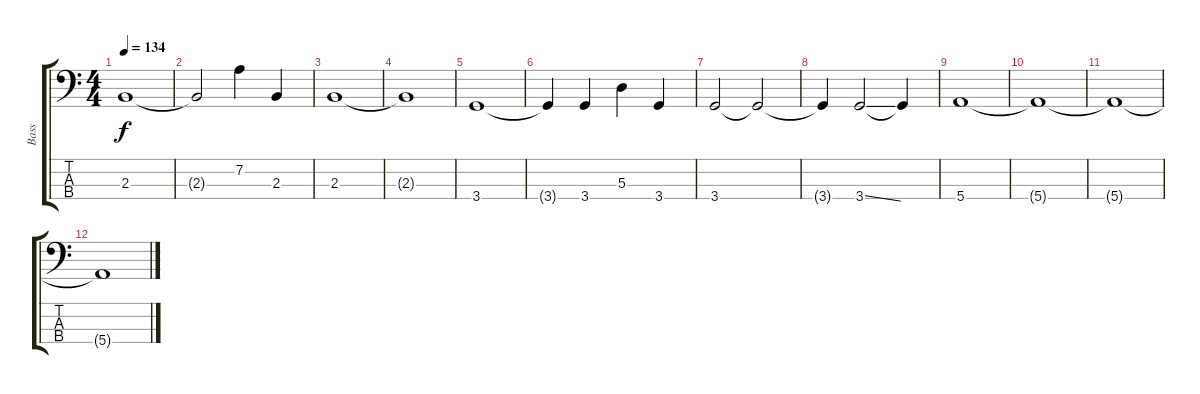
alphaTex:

\track ("Bass" "Bass") {instrument electricbasspick}
\staff {score tabs}
\tuning (G2 D2 A1 E1) {hide}
\ts (4 4)
\tempo 134
\clef f4
\ks c
2.3.1{dy f} |
2.3{t}.2 7.2.4 2.3.4 |
2.3.1 |
2.3{t}.1 |
3.4.1 |
3.4{t}.4 3.4.4 5.3.4 3.4.4 |
3.4.2 3.4{t}.2 |
3.4{t}.4 3.4{ss}.2 3.4{t}.4 |
5.4.1 |
5.4{t}.1 |
5.4{t}.1 |
5.4{t}.1
